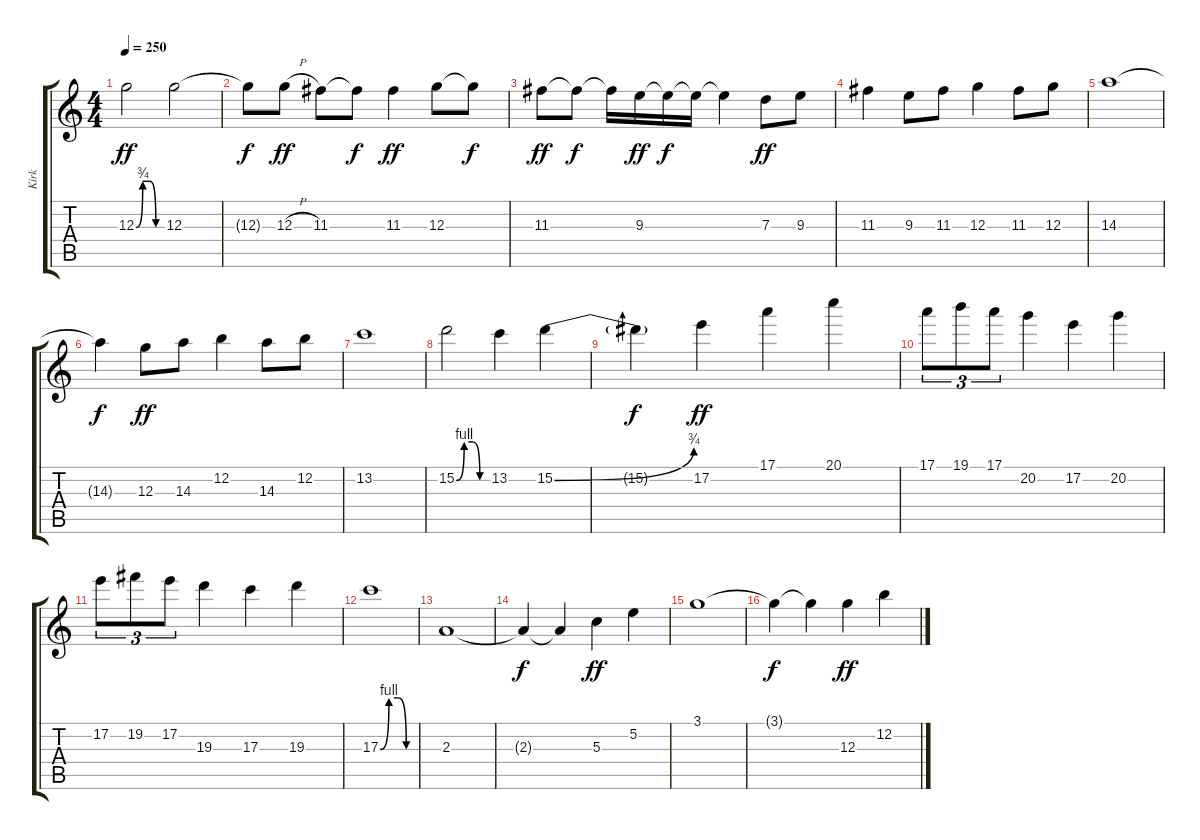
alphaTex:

\track ("Kirk" "Kirk") {instrument distortionguitar}
\staff {score tabs}
\tuning (E4 B3 G3 D3 A2 E2) {hide}
\ts (4 4)
\tempo 250
\clef g2
\ks c
12.3{be (custom 0 0 15 3 30 3 45 0 60 0)}.2{dy ff} 12.3.2 |
12.3{t}.8{dy f} 12.3{h}.8{dy ff} 11.3.8 11.3{t}.8{dy f} 11.3.4{dy ff} 12.3.8 12.3{t}.8{dy f} |
11.3.8{dy ff} 11.3{t}.8{dy f} 11.3{t}.16 9.3.16{dy ff} 9.3{t}.16{dy f} 9.3{t}.16 9.3{t}.4 7.3.8{dy ff} 9.3.8 |
11.3.4 9.3.8 11.3.8 12.3.4 11.3.8 12.3.8 |
14.3.1 |
14.3{t}.4{dy f} 12.3.8{dy ff} 14.3.8 12.2.4 14.3.8 12.2.8 |
13.2.1 |
15.2{be (custom 0 0 15 4 30 4 45 0 60 0)}.2 13.2.4 15.2{be (bend 0 0 60 3)}.4 |
15.2{t}.4{dy f} 17.2.4{dy ff} 17.1.4 20.1.4 |
17.1.8{tu (3 2)} 19.1.8{tu (3 2)} 17.1.8{tu (3 2)} 20.2.4 17.2.4 20.2.4 |
17.2.8{tu (3 2)} 19.2.8{tu (3 2)} 17.2.8{tu (3 2)} 19.3.4 17.3.4 19.3.4 |
17.3{be (custom 0 0 15 4 30 4 45 0 60 0)}.1 |
2.3.1{volume 11 instrument electricguitarclean} |
2.3{t}.4{dy f} 2.3{t}.4 5.3.4{dy ff} 5.2.4 |
3.1.1 |
3.1{t}.4{dy f} 3.1{t}.4 12.3.4{dy ff} 12.2.4
